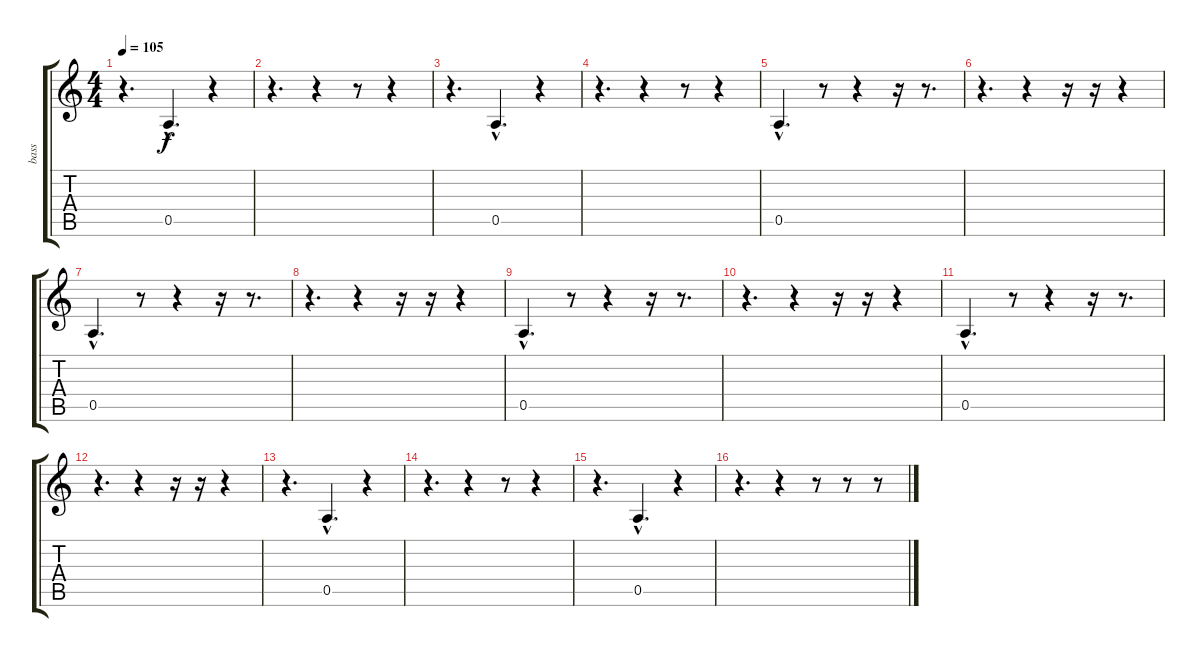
\track ("bass" "bass") {instrument slapbass2}
\staff {score tabs}
\tuning (E4 B3 G3 D3 A2 E2) {hide}
\ts (4 4)
\tempo 105
\clef g2
\ks c
r.4{d dy f} 0.5{hac}.4{d} r.4 |
r.4{d} r.4 r.8 r.4 |
r.4{d} 0.5{hac}.4{d} r.4 |
r.4{d} r.4 r.8 r.4 |
0.5{hac}.4{d} r.8 r.4 r.16 r.8{d} |
r.4{d} r.4 r.16 r.16 r.4 |
0.5{hac}.4{d} r.8 r.4 r.16 r.8{d} |
r.4{d} r.4 r.16 r.16 r.4 |
0.5{hac}.4{d} r.8 r.4 r.16 r.8{d} |
r.4{d} r.4 r.16 r.16 r.4 |
0.5{hac}.4{d} r.8 r.4 r.16 r.8{d} |
r.4{d} r.4 r.16 r.16 r.4 |
r.4{d} 0.5{hac}.4{d} r.4 |
r.4{d} r.4 r.8 r.4 |
r.4{d} 0.5{hac}.4{d} r.4 |
r.4{d} r.4 r.8 r.8 r.8
